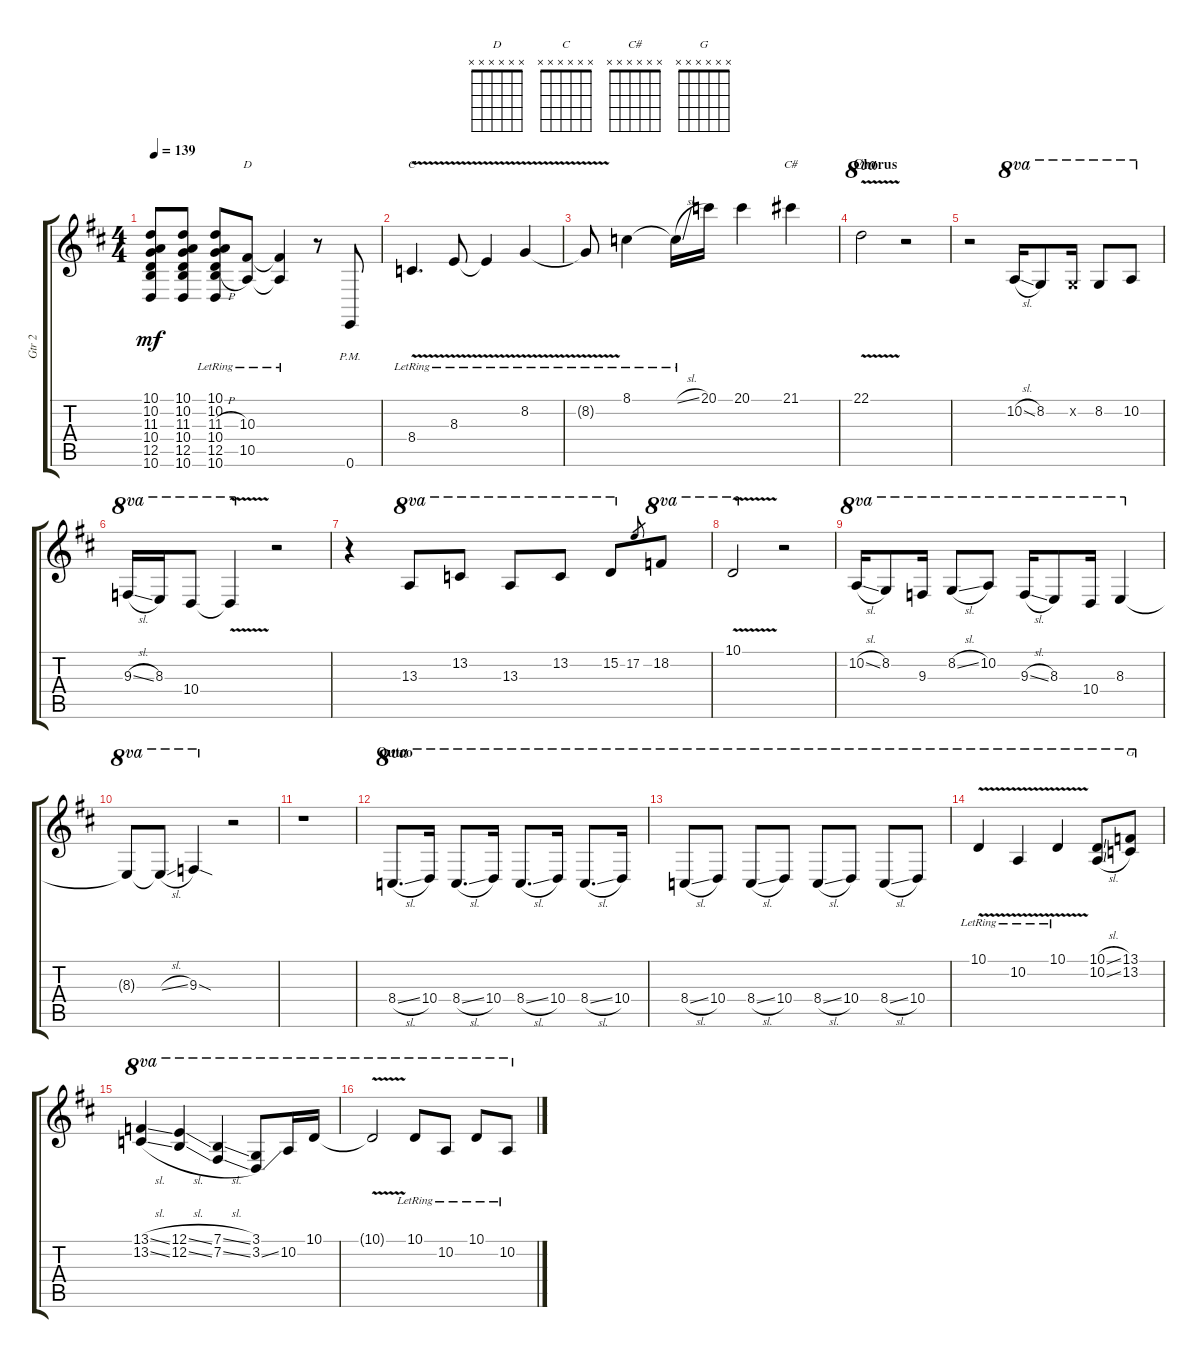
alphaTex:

\track ("Gtr 2" "Gtr 2") {instrument acousticgrandpiano}
\staff {score tabs}
\tuning (E4 B3 Ab3 E3 B2 E2) {hide}
\chord ("D" x x x x x x)
\chord ("C" x x x x x x)
\chord ("C#" x x x x x x)
\chord ("G" x x x x x x)
\ts (4 4)
\tempo 139
\clef g2
\ks d
(10.1{t} 10.2{t} 11.3{t} 10.4{t} 12.5{t} 10.6{t}).8{dy mf} (10.1 10.2 11.3 10.4 12.5 10.6).8 (10.1{lr} 10.2{lr} 11.3{h lr} 10.4{lr} 12.5{h lr} 10.6{lr}).8 (10.3{lr} 10.5{lr}).8{ch "D"} (10.3{lr t} 10.5{lr t}).4 r.8 0.6{pm}.8 |
8.4{v lr}.4{d ch "C"} 8.3{v lr}.8 8.3{v lr t}.4 8.2{v lr}.4 |
8.2{v lr t}.8 8.1{lr}.4 8.1{sl lr t}.16 20.1.16 20.1.4 21.1.4{ch "C#"} |
\section ("" "Chorus")
22.1{v}.2{ot 8va} r.2 |
r.2 10.2{sl}.16{ot 8va} 8.2.8{ot 8va} 8.2{x}.16{ot 8va} 8.2.8{ot 8va} 10.2.8{ot 8va} |
9.3{sl}.16{ot 8va} 8.3.16{ot 8va} 10.4.8{ot 8va} 10.4{v t}.4{ot 8va} r.2 |
r.4 13.3.8{ot 8va} 13.2.8{ot 8va} 13.3.8{ot 8va} 13.2.8{ot 8va} 15.2.8{ot 8va} 17.2.8{gr} 18.2.8{ot 8va} |
10.1{v}.2{ot 8va} r.2 |
10.2{sl}.16{ot 8va} 8.2.8{ot 8va} 9.3.16{ot 8va} 8.2{sl}.8{ot 8va} 10.2.8{ot 8va} 9.3{sl}.16{ot 8va} 8.3.8{ot 8va} 10.4.16{ot 8va} 8.3.4{ot 8va} |
8.3{t}.8{ot 8va} 8.3{sl t}.8{ot 8va} 9.3{sod}.4{ot 8va} r.2 |
r.1 |
\section ("" "Outro")
8.4{sl}.8{d ot 8va} 10.4.16{ot 8va} 8.4{sl}.8{d ot 8va} 10.4.16{ot 8va} 8.4{sl}.8{d ot 8va} 10.4.16{ot 8va} 8.4{sl}.8{d ot 8va} 10.4.16{ot 8va} |
8.4{sl}.8{ot 8va} 10.4.8{ot 8va} 8.4{sl}.8{ot 8va} 10.4.8{ot 8va} 8.4{sl}.8{ot 8va} 10.4.8{ot 8va} 8.4{sl}.8{ot 8va} 10.4.8{ot 8va} |
10.1{v lr}.4{ot 8va} 10.2{v lr}.4{ot 8va} 10.1{v lr}.4{ot 8va} (10.1{sl} 10.2{sl}).8{ot 8va} (13.1 13.2).8{ch "G" ot 8va} |
(13.1{sl} 13.2{sl}).4{ot 8va} (12.1{sl} 12.2{sl}).4{ot 8va} (7.1{sl} 7.2{sl}).4{ot 8va} (3.1 3.2{ss}).8{ot 8va} 10.2.16{ot 8va} 10.1.16{ot 8va} |
10.1{v t}.2{ot 8va} 10.1{lr}.8{ot 8va} 10.2{lr}.8{ot 8va} 10.1{lr}.8{ot 8va} 10.2{lr}.8{ot 8va}
